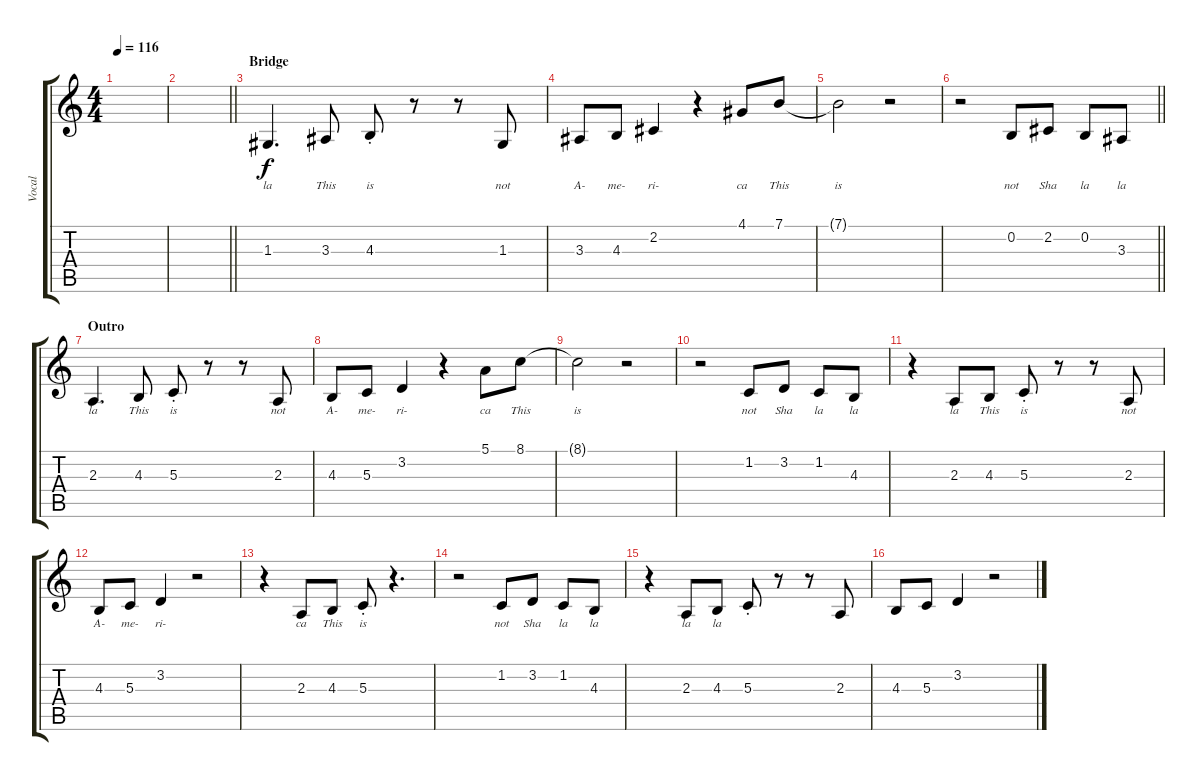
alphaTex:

\track ("Vocal" "Vocal") {instrument lead6voice}
\staff {score tabs}
\tuning (E4 B3 G3 D3 A2 E2) {hide}
\ts (4 4)
\tempo 116
\clef g2
\ks c
|
\barLineRight lightlight
|
\section ("" "Bridge")
1.3.4{d lyrics (0 "la") lyrics (1 "") lyrics (2 "") lyrics (3 "") lyrics (4 "")} 3.3.8{lyrics (0 "This") lyrics (1 "") lyrics (2 "") lyrics (3 "") lyrics (4 "")} 4.3{st}.8{lyrics (0 "is") lyrics (1 "") lyrics (2 "") lyrics (3 "") lyrics (4 "")} r.8 r.8 1.3.8{lyrics (0 "not") lyrics (1 "") lyrics (2 "") lyrics (3 "") lyrics (4 "")} |
3.3.8{lyrics (0 "A-") lyrics (1 "") lyrics (2 "") lyrics (3 "") lyrics (4 "")} 4.3.8{lyrics (0 "me-") lyrics (1 "") lyrics (2 "") lyrics (3 "") lyrics (4 "")} 2.2.4{lyrics (0 "ri-") lyrics (1 "") lyrics (2 "") lyrics (3 "") lyrics (4 "")} r.4 4.1.8{lyrics (0 "ca") lyrics (1 "") lyrics (2 "") lyrics (3 "") lyrics (4 "")} 7.1.8{lyrics (0 "This") lyrics (1 "") lyrics (2 "") lyrics (3 "") lyrics (4 "")} |
7.1{t}.2{lyrics (0 "is") lyrics (1 "") lyrics (2 "") lyrics (3 "") lyrics (4 "")} r.2 |
\barLineRight lightlight
r.2 0.2.8{lyrics (0 "not") lyrics (1 "") lyrics (2 "") lyrics (3 "") lyrics (4 "")} 2.2.8{lyrics (0 "Sha") lyrics (1 "") lyrics (2 "") lyrics (3 "") lyrics (4 "")} 0.2.8{lyrics (0 "la") lyrics (1 "") lyrics (2 "") lyrics (3 "") lyrics (4 "")} 3.3.8{lyrics (0 "la") lyrics (1 "") lyrics (2 "") lyrics (3 "") lyrics (4 "")} |
\section ("" "Outro")
2.3.4{d lyrics (0 "la") lyrics (1 "") lyrics (2 "") lyrics (3 "") lyrics (4 "")} 4.3.8{lyrics (0 "This") lyrics (1 "") lyrics (2 "") lyrics (3 "") lyrics (4 "")} 5.3{st}.8{lyrics (0 "is") lyrics (1 "") lyrics (2 "") lyrics (3 "") lyrics (4 "")} r.8 r.8 2.3.8{lyrics (0 "not") lyrics (1 "") lyrics (2 "") lyrics (3 "") lyrics (4 "")} |
4.3.8{lyrics (0 "A-") lyrics (1 "") lyrics (2 "") lyrics (3 "") lyrics (4 "")} 5.3.8{lyrics (0 "me-") lyrics (1 "") lyrics (2 "") lyrics (3 "") lyrics (4 "")} 3.2.4{lyrics (0 "ri-") lyrics (1 "") lyrics (2 "") lyrics (3 "") lyrics (4 "")} r.4 5.1.8{lyrics (0 "ca") lyrics (1 "") lyrics (2 "") lyrics (3 "") lyrics (4 "")} 8.1.8{lyrics (0 "This") lyrics (1 "") lyrics (2 "") lyrics (3 "") lyrics (4 "")} |
8.1{t}.2{lyrics (0 "is") lyrics (1 "") lyrics (2 "") lyrics (3 "") lyrics (4 "")} r.2 |
r.2 1.2.8{lyrics (0 "not") lyrics (1 "") lyrics (2 "") lyrics (3 "") lyrics (4 "")} 3.2.8{lyrics (0 "Sha") lyrics (1 "") lyrics (2 "") lyrics (3 "") lyrics (4 "")} 1.2.8{lyrics (0 "la") lyrics (1 "") lyrics (2 "") lyrics (3 "") lyrics (4 "")} 4.3.8{lyrics (0 "la") lyrics (1 "") lyrics (2 "") lyrics (3 "") lyrics (4 "")} |
r.4 2.3.8{lyrics (0 "la") lyrics (1 "") lyrics (2 "") lyrics (3 "") lyrics (4 "")} 4.3.8{lyrics (0 "This") lyrics (1 "") lyrics (2 "") lyrics (3 "") lyrics (4 "")} 5.3{st}.8{lyrics (0 "is") lyrics (1 "") lyrics (2 "") lyrics (3 "") lyrics (4 "")} r.8 r.8 2.3.8{lyrics (0 "not") lyrics (1 "") lyrics (2 "") lyrics (3 "") lyrics (4 "")} |
4.3.8{lyrics (0 "A-") lyrics (1 "") lyrics (2 "") lyrics (3 "") lyrics (4 "")} 5.3.8{lyrics (0 "me-") lyrics (1 "") lyrics (2 "") lyrics (3 "") lyrics (4 "")} 3.2.4{lyrics (0 "ri-") lyrics (1 "") lyrics (2 "") lyrics (3 "") lyrics (4 "")} r.2 |
r.4 2.3.8{lyrics (0 "ca") lyrics (1 "") lyrics (2 "") lyrics (3 "") lyrics (4 "")} 4.3.8{lyrics (0 "This") lyrics (1 "") lyrics (2 "") lyrics (3 "") lyrics (4 "")} 5.3{st}.8{lyrics (0 "is") lyrics (1 "") lyrics (2 "") lyrics (3 "") lyrics (4 "")} r.4{d} |
r.2 1.2.8{lyrics (0 "not") lyrics (1 "") lyrics (2 "") lyrics (3 "") lyrics (4 "")} 3.2.8{lyrics (0 "Sha") lyrics (1 "") lyrics (2 "") lyrics (3 "") lyrics (4 "")} 1.2.8{lyrics (0 "la") lyrics (1 "") lyrics (2 "") lyrics (3 "") lyrics (4 "")} 4.3.8{lyrics (0 "la") lyrics (1 "") lyrics (2 "") lyrics (3 "") lyrics (4 "")} |
r.4 2.3.8{lyrics (0 "la") lyrics (1 "") lyrics (2 "") lyrics (3 "") lyrics (4 "")} 4.3.8{lyrics (0 "la") lyrics (1 "") lyrics (2 "") lyrics (3 "") lyrics (4 "")} 5.3{st}.8 r.8 r.8 2.3.8 |
4.3.8 5.3.8 3.2.4 r.2
